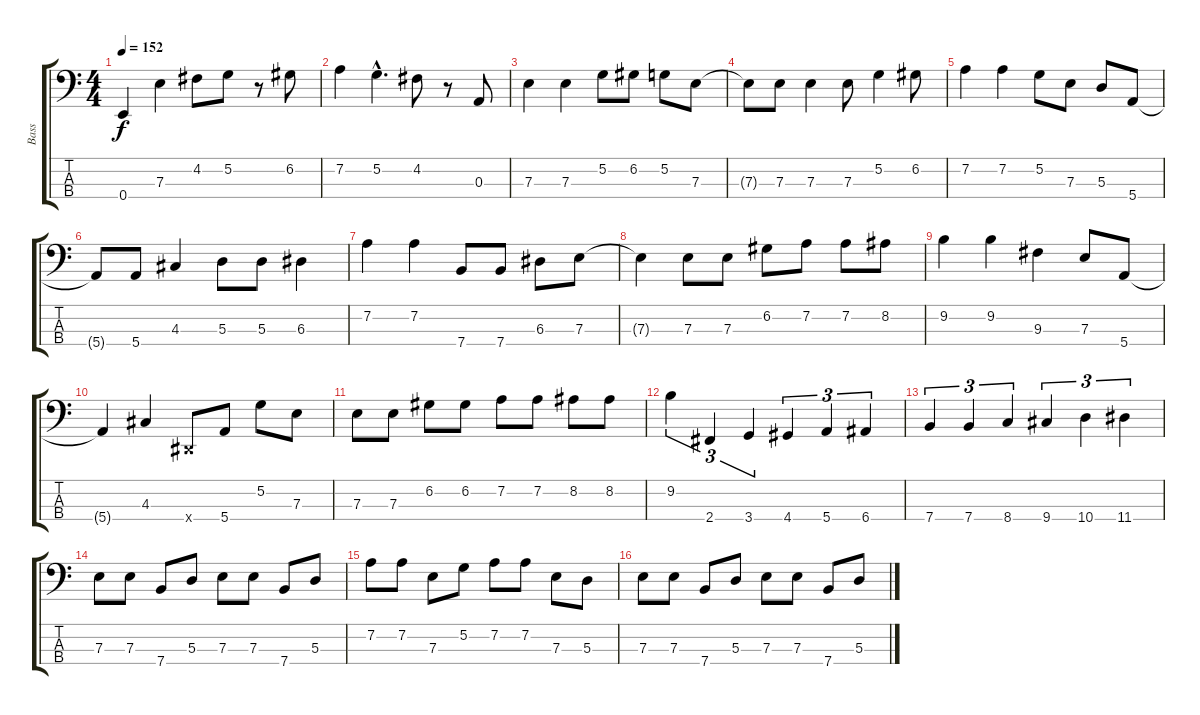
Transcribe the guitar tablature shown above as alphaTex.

\track ("Bass" "Bass") {instrument electricbassfinger}
\staff {score tabs}
\tuning (G2 D2 A1 E1) {hide}
\ts (4 4)
\tempo 152
\clef f4
\ks c
0.4{t}.4{dy f} 7.3.4 4.2.8 5.2.8 r.8 6.2.8 |
7.2.4 5.2{hac}.4{d} 4.2.8 r.8 0.3.8 |
7.3.4 7.3.4 5.2.8 6.2.8 5.2.8 7.3.8 |
7.3{t}.8 7.3.8 7.3.4 7.3.8 5.2.4 6.2.8 |
7.2.4 7.2.4 5.2.8 7.3.8 5.3.8 5.4.8 |
5.4{t}.8 5.4.8 4.3.4 5.3.8 5.3.8 6.3.4 |
7.2.4 7.2.4 7.4.8 7.4.8 6.3.8 7.3.8 |
7.3{t}.4 7.3.8 7.3.8 6.2.8 7.2.8 7.2.8 8.2.8 |
9.2.4 9.2.4 9.3.4 7.3.8 5.4.8 |
5.4{t}.4 4.3.4 -1.4{x}.8 5.4.8 5.2.8 7.3.8 |
7.3.8 7.3.8 6.2.8 6.2.8 7.2.8 7.2.8 8.2.8 8.2.8 |
9.2.4{tu (3 2)} 2.4.4{tu (3 2)} 3.4.4{tu (3 2)} 4.4.4{tu (3 2)} 5.4.4{tu (3 2)} 6.4.4{tu (3 2)} |
7.4.4{tu (3 2)} 7.4.4{tu (3 2)} 8.4.4{tu (3 2)} 9.4.4{tu (3 2)} 10.4.4{tu (3 2)} 11.4.4{tu (3 2)} |
7.3.8 7.3.8 7.4.8 5.3.8 7.3.8 7.3.8 7.4.8 5.3.8 |
7.2.8 7.2.8 7.3.8 5.2.8 7.2.8 7.2.8 7.3.8 5.3.8 |
7.3.8 7.3.8 7.4.8 5.3.8 7.3.8 7.3.8 7.4.8 5.3.8
